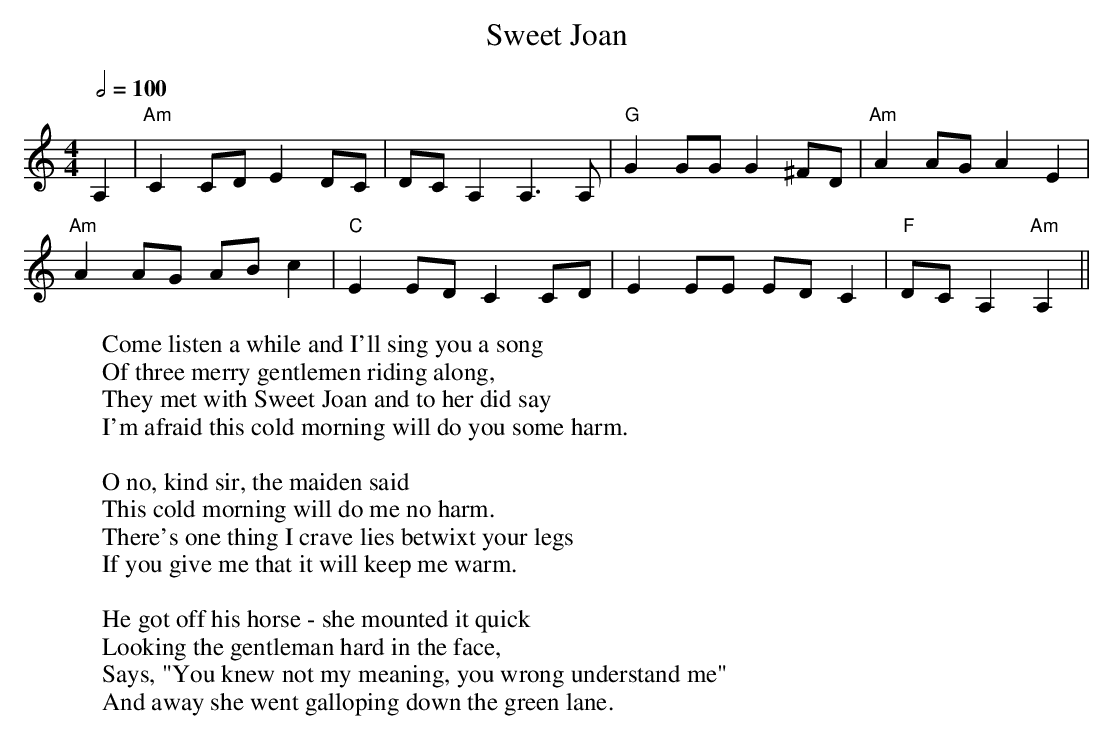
X:1
T:Sweet Joan
M:4/4
L:1/8
Q:2/4=100
W:Come listen a while and I'll sing you a song
W:Of three merry gentlemen riding along,
W:They met with Sweet Joan and to her did say
W:I'm afraid this cold morning will do you some harm.
W:
W:O no, kind sir, the maiden said
W:This cold morning will do me no harm.
W:There's one thing I crave lies betwixt your legs
W:If you give me that it will keep me warm.
W:
W:He got off his horse - she mounted it quick
W:Looking the gentleman hard in the face,
W:Says, "You knew not my meaning, you wrong understand me"
W:And away she went galloping down the green lane.
K:C
A,2|"Am"C2CD E2DC|DCA,2 A,3A,|"G"G2GG G2^FD|"Am"A2AG A2E2|
"Am"A2AG A-Bc2|"C"E2ED C2CD|E2EE EDC2|"F"DCA,2 "Am"A,2||
